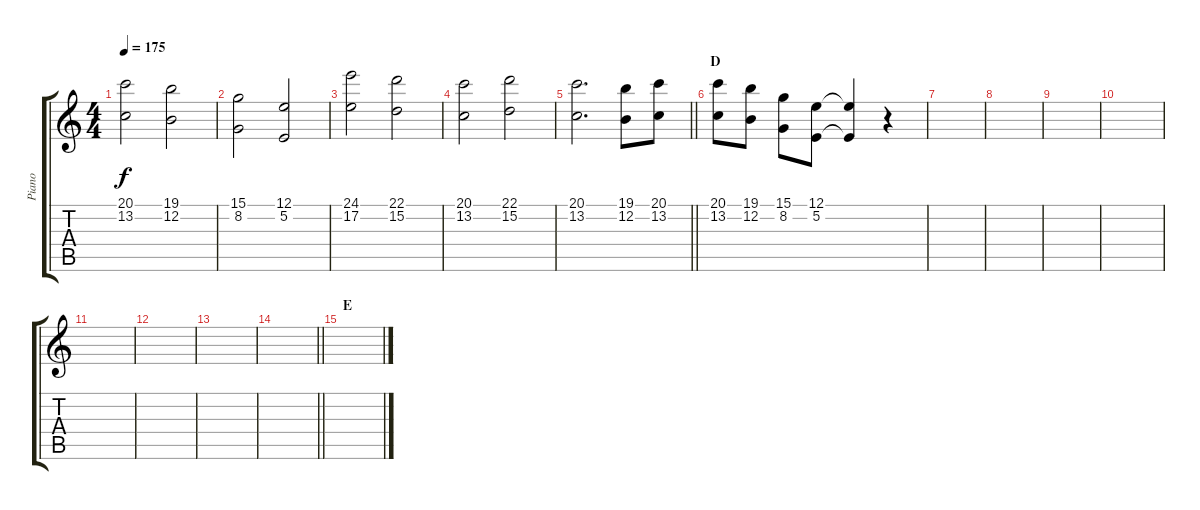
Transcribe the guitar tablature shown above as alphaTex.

\track ("Piano" "Piano") {instrument acousticgrandpiano}
\staff {score tabs}
\tuning (E4 B3 G3 D3 A2 E2) {hide}
\ts (4 4)
\tempo 175
\clef g2
\ks c
(20.1 13.2).2{dy f} (19.1 12.2).2 |
(15.1 8.2).2 (12.1 5.2).2 |
(24.1 17.2).2 (22.1 15.2).2 |
(20.1 13.2).2 (22.1 15.2).2 |
\barLineRight lightlight
(20.1 13.2).2{d} (19.1 12.2).8 (20.1 13.2).8 |
\section ("" "D")
(20.1 13.2).8 (19.1 12.2).8 (15.1 8.2).8 (12.1 5.2).8 (12.1{t} 5.2{t}).4 r.4 |
|
|
|
|
|
|
|
\barLineRight lightlight
|
\section ("" "E")
